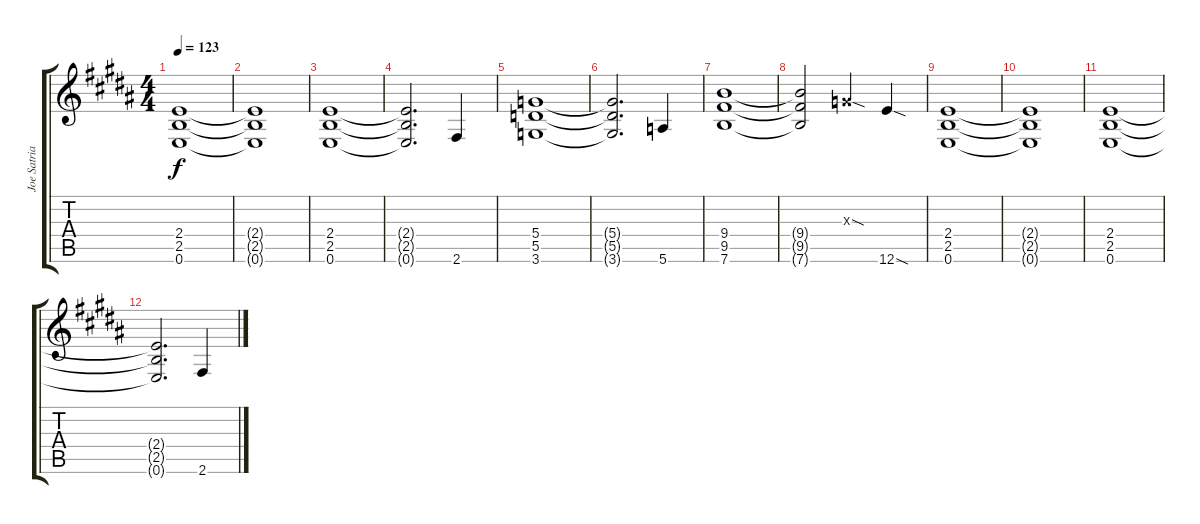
\track ("Joe Satriani (Rythym)" "Joe Satria") {instrument distortionguitar}
\staff {score tabs}
\tuning (E4 B3 G3 D3 A2 E2) {hide}
\ts (4 4)
\tempo 123
\clef g2
\ks b
(2.4 2.5 0.6).1{dy f} |
(2.4{t} 2.5{t} 0.6{t}).1 |
(2.4 2.5 0.6).1 |
(2.4{t} 2.5{t} 0.6{t}).2{d} 2.6.4 |
(5.4 5.5 3.6).1 |
(5.4{t} 5.5{t} 3.6{t}).2{d} 5.6.4 |
(9.4 9.5 7.6).1 |
(9.4{t} 9.5{t} 7.6{t}).2 0.3{sod x}.4 12.6{sod}.4 |
(2.4 2.5 0.6).1 |
(2.4{t} 2.5{t} 0.6{t}).1 |
(2.4 2.5 0.6).1 |
(2.4{t} 2.5{t} 0.6{t}).2{d} 2.6.4
